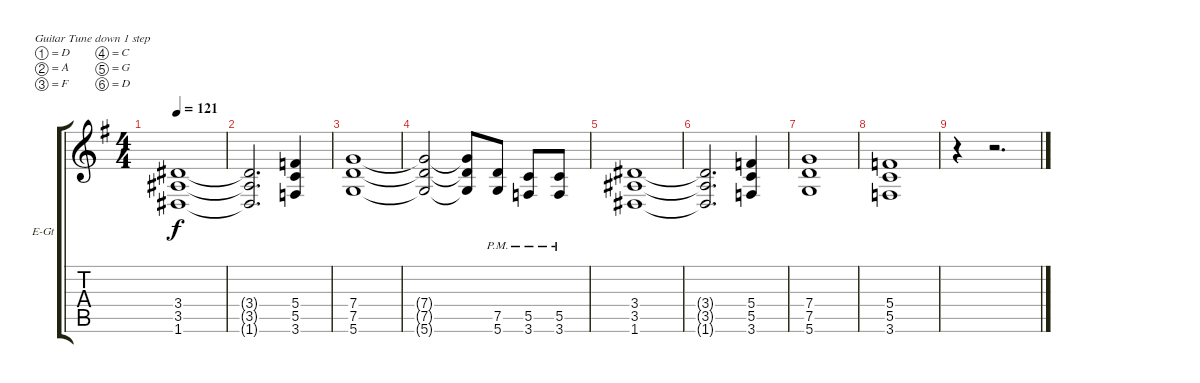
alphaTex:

\bracketExtendMode groupsimilarinstruments
\firstSystemTrackNameOrientation horizontal
\otherSystemsTrackNameOrientation horizontal
\track ("Steven Solos" "E-Gt") {instrument overdrivenguitar}
\staff {score tabs}
\tuning (D4 A3 F3 C3 G2 D2)
\ts (4 4)
\tempo 121
\clef g2
\scale
0.333333
\ks g
(3.4 3.5 1.6).1{dy f} |
\scale
0.333333 (3.4{t} 3.5{t} 1.6{t}).2{d} (5.4 5.5 3.6).4 |
\scale
0.333333 (7.4 7.5 5.6).1 |
\scale
0.333333 (7.4{t} 7.5{t} 5.6{t}).2 (7.4{t} 7.5{t} 5.6{t}).8 (7.5{pm} 5.6{pm}).8 (5.5{pm} 3.6{pm}).8 (5.5{pm} 3.6{pm}).8 |
\scale
0.333333 (3.4 3.5 1.6).1 |
\scale
0.333333 (3.4{t} 3.5{t} 1.6{t}).2{d} (5.4 5.5 3.6).4 |
\scale
0.333333 (7.4 7.5 5.6).1 |
(5.4 5.5 3.6).1 |
r.4 r.2{d}
